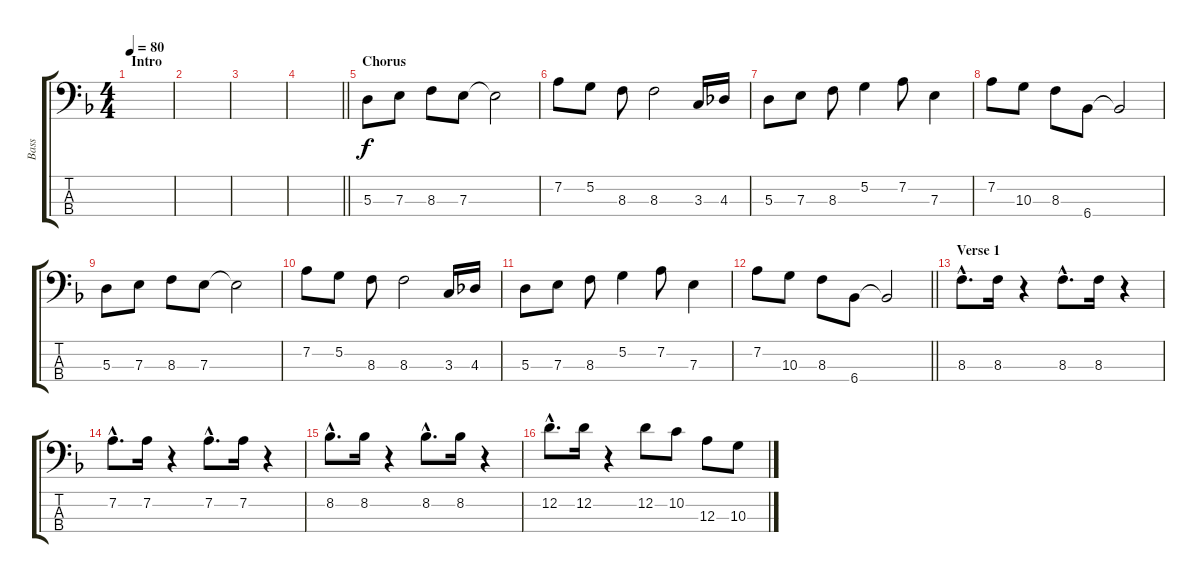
\track ("Bass" "Bass") {instrument electricbasspick}
\staff {score tabs}
\tuning (G2 D2 A1 E1) {hide}
\ts (4 4)
\section ("" "Intro")
\tempo 80
\clef f4
\ks f
|
|
|
\barLineRight lightlight
|
\section ("" "Chorus")
5.3.8 7.3.8 8.3.8 7.3.8 7.3{t}.2 |
7.2.8 5.2.8 8.3.8 8.3.2 3.3.16 4.3.16 |
5.3.8 7.3.8 8.3.8 5.2.4 7.2.8 7.3.4 |
7.2.8 10.3.8 8.3.8 6.4.8 6.4{t}.2 |
5.3.8 7.3.8 8.3.8 7.3.8 7.3{t}.2 |
7.2.8 5.2.8 8.3.8 8.3.2 3.3.16 4.3.16 |
5.3.8 7.3.8 8.3.8 5.2.4 7.2.8 7.3.4 |
\barLineRight lightlight
7.2.8 10.3.8 8.3.8 6.4.8 6.4{t}.2 |
\section ("" "Verse 1")
8.3{hac}.8{d} 8.3.16 r.4 8.3{hac}.8{d} 8.3.16 r.4 |
7.2{hac}.8{d} 7.2.16 r.4 7.2{hac}.8{d} 7.2.16 r.4 |
8.2{hac}.8{d} 8.2.16 r.4 8.2{hac}.8{d} 8.2.16 r.4 |
12.2{hac}.8{d} 12.2.16 r.4 12.2.8 10.2.8 12.3.8 10.3.8
